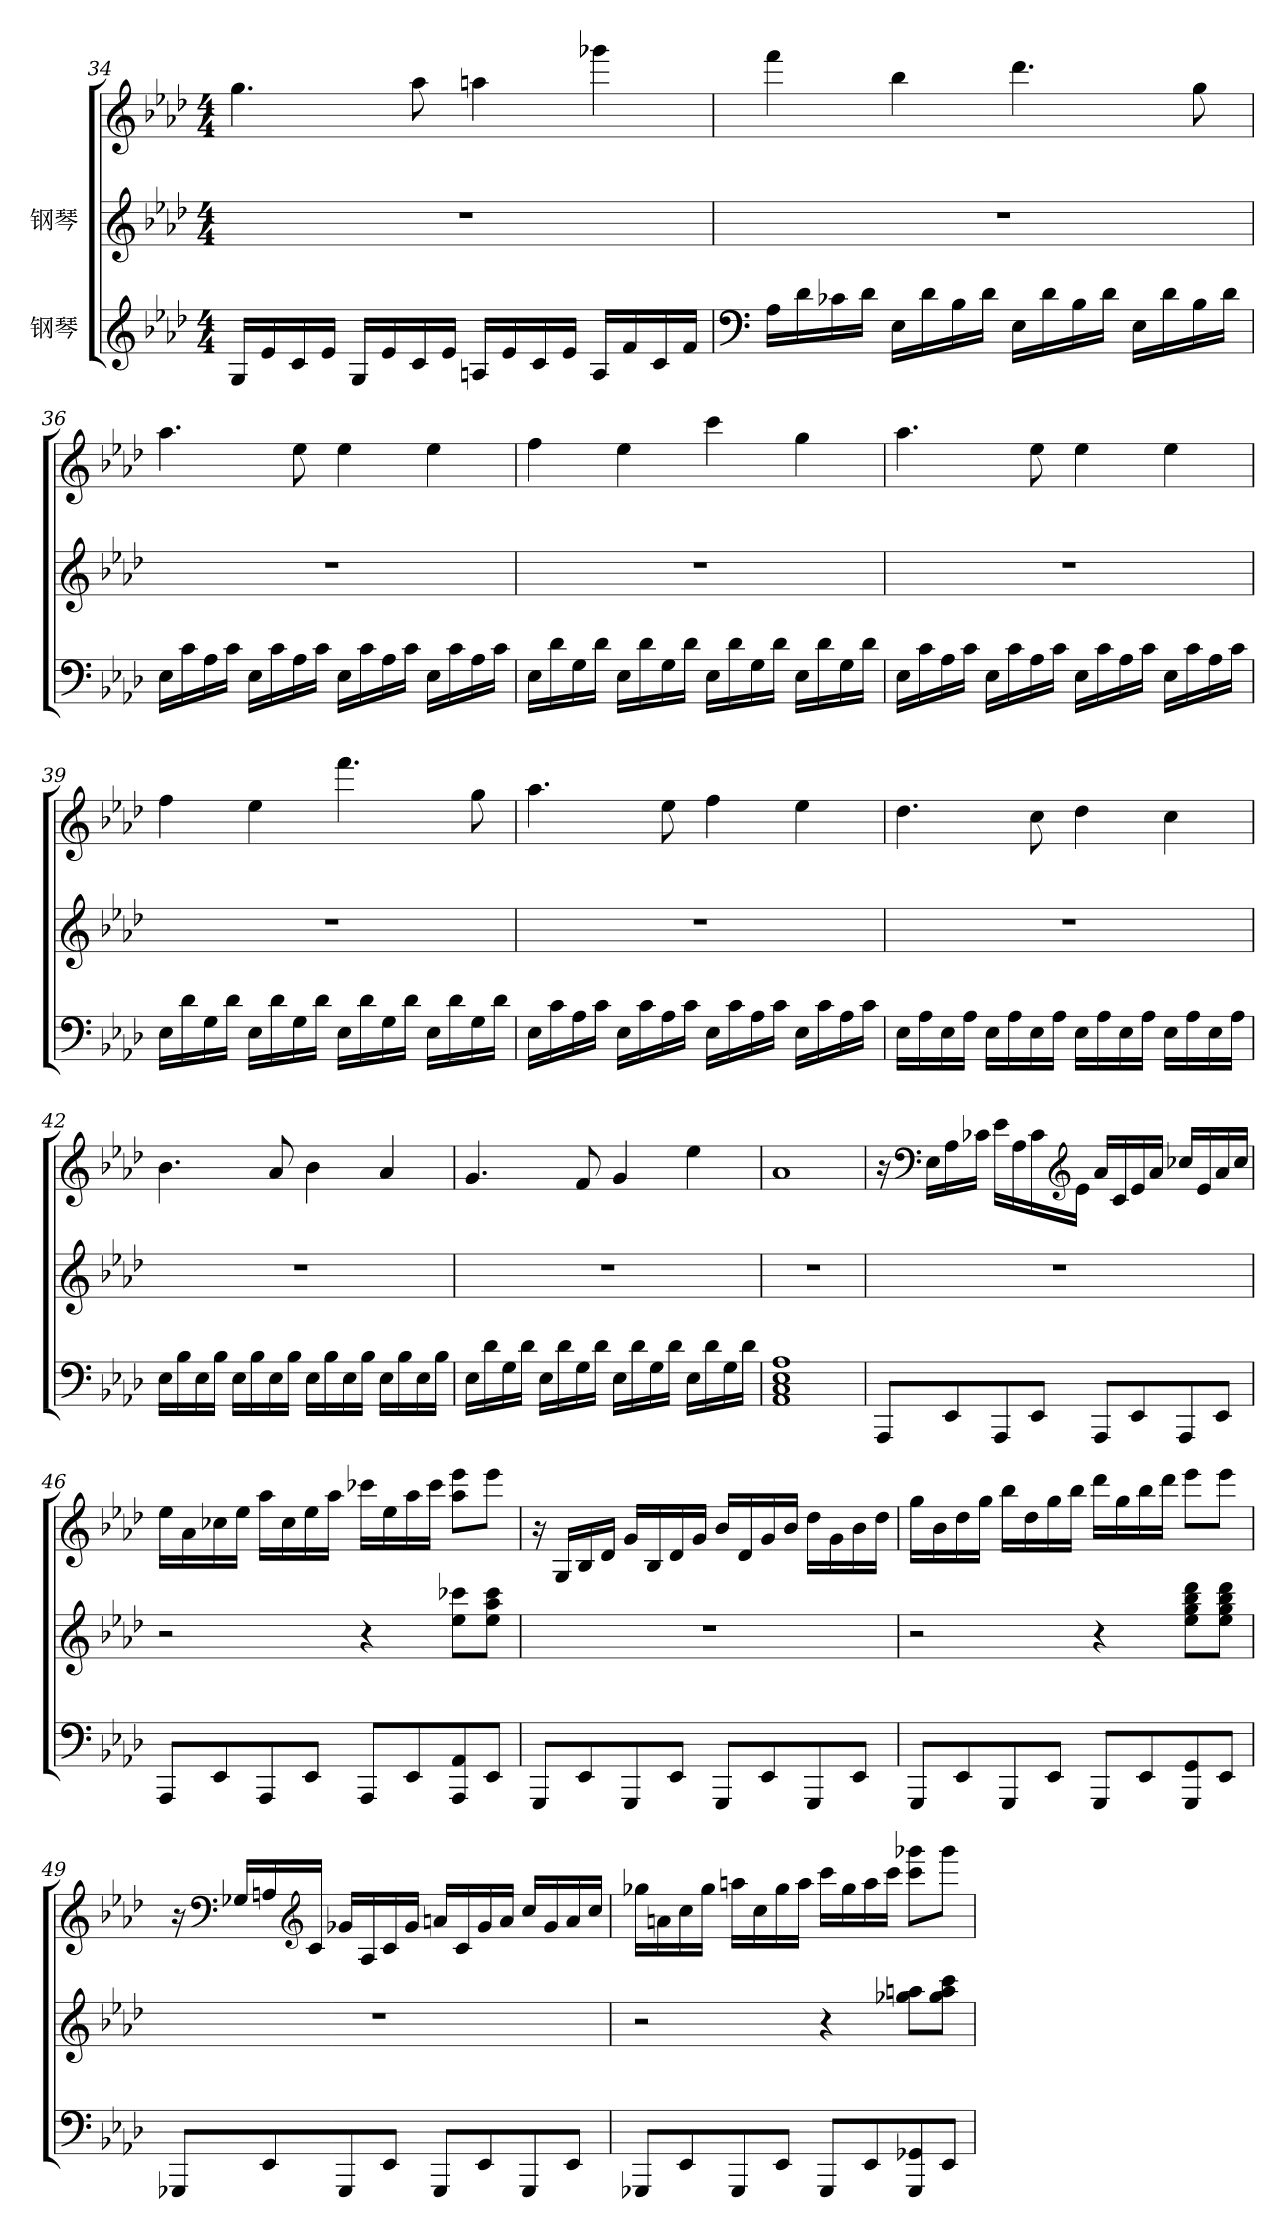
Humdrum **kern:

**kern	**kern	**kern
*part2	*part1	*part1
*staff3	*staff2	*staff1
*I"钢琴	*I"钢琴	*
*clefG2	*clefG2	*clefG2
*k[b-e-a-d-]	*k[b-e-a-d-]	*k[b-e-a-d-]
*M4/4	*M4/4	*M4/4
=34	=34	=34
16G/LL	1r	4.gg\
16e-/	.	.
16c/	.	.
16e-/JJ	.	.
16G/LL	.	.
16e-/	.	.
16c/	.	8aa-\
16e-/JJ	.	.
16An/LL	.	4aan\
16e-/	.	.
16c/	.	.
16e-/JJ	.	.
16A/LL	.	4ggg-X\
16f/	.	.
16c/	.	.
16f/JJ	.	.
!!LO:LB:g=z
=35	=35	=35
*clefF4	*	*
16A-\LL	1r	4fff\
16d-\	.	.
16c-X\	.	.
16d-\JJ	.	.
16E-\LL	.	4bb-\
16d-\	.	.
16B-\	.	.
16d-\JJ	.	.
16E-\LL	.	4.ddd-\
16d-\	.	.
16B-\	.	.
16d-\JJ	.	.
16E-\LL	.	.
16d-\	.	.
16B-\	.	8gg\
16d-\JJ	.	.
=36	=36	=36
16E-\LL	1r	4.aa-\
16c\	.	.
16A-\	.	.
16c\JJ	.	.
16E-\LL	.	.
16c\	.	.
16A-\	.	8ee-\
16c\JJ	.	.
16E-\LL	.	4ee-\
16c\	.	.
16A-\	.	.
16c\JJ	.	.
16E-\LL	.	4ee-\
16c\	.	.
16A-\	.	.
16c\JJ	.	.
!!LO:LB:g=z
=37	=37	=37
16E-\LL	1r	4ff\
16d-\	.	.
16G\	.	.
16d-\JJ	.	.
16E-\LL	.	4ee-\
16d-\	.	.
16G\	.	.
16d-\JJ	.	.
16E-\LL	.	4ccc\
16d-\	.	.
16G\	.	.
16d-\JJ	.	.
16E-\LL	.	4gg\
16d-\	.	.
16G\	.	.
16d-\JJ	.	.
=38	=38	=38
16E-\LL	1r	4.aa-\
16c\	.	.
16A-\	.	.
16c\JJ	.	.
16E-\LL	.	.
16c\	.	.
16A-\	.	8ee-\
16c\JJ	.	.
16E-\LL	.	4ee-\
16c\	.	.
16A-\	.	.
16c\JJ	.	.
16E-\LL	.	4ee-\
16c\	.	.
16A-\	.	.
16c\JJ	.	.
!!LO:LB:g=z
=39	=39	=39
16E-\LL	1r	4ff\
16d-\	.	.
16G\	.	.
16d-\JJ	.	.
16E-\LL	.	4ee-\
16d-\	.	.
16G\	.	.
16d-\JJ	.	.
16E-\LL	.	4.fff\
16d-\	.	.
16G\	.	.
16d-\JJ	.	.
16E-\LL	.	.
16d-\	.	.
16G\	.	8gg\
16d-\JJ	.	.
=40	=40	=40
16E-\LL	1r	4.aa-\
16c\	.	.
16A-\	.	.
16c\JJ	.	.
16E-\LL	.	.
16c\	.	.
16A-\	.	8ee-\
16c\JJ	.	.
16E-\LL	.	4ff\
16c\	.	.
16A-\	.	.
16c\JJ	.	.
16E-\LL	.	4ee-\
16c\	.	.
16A-\	.	.
16c\JJ	.	.
!!LO:PB:g=z
=41	=41	=41
16E-\LL	1r	4.dd-\
16A-\	.	.
16E-\	.	.
16A-\JJ	.	.
16E-\LL	.	.
16A-\	.	.
16E-\	.	8cc\
16A-\JJ	.	.
16E-\LL	.	4dd-\
16A-\	.	.
16E-\	.	.
16A-\JJ	.	.
16E-\LL	.	4cc\
16A-\	.	.
16E-\	.	.
16A-\JJ	.	.
=42	=42	=42
16E-\LL	1r	4.b-\
16B-\	.	.
16E-\	.	.
16B-\JJ	.	.
16E-\LL	.	.
16B-\	.	.
16E-\	.	8a-/
16B-\JJ	.	.
16E-\LL	.	4b-\
16B-\	.	.
16E-\	.	.
16B-\JJ	.	.
16E-\LL	.	4a-/
16B-\	.	.
16E-\	.	.
16B-\JJ	.	.
!!LO:LB:g=z
=43	=43	=43
16E-\LL	1r	4.g/
16d-\	.	.
16G\	.	.
16d-\JJ	.	.
16E-\LL	.	.
16d-\	.	.
16G\	.	8f/
16d-\JJ	.	.
16E-\LL	.	4g/
16d-\	.	.
16G\	.	.
16d-\JJ	.	.
16E-\LL	.	4ee-\
16d-\	.	.
16G\	.	.
16d-\JJ	.	.
=44	=44	=44
*	*	*MM99
1AA- 1C 1E- 1A-	1r	1a-
=45	=45	=45
*	*	*MM168
8AAA-/L	1r	16r
*	*	*clefF4
.	.	16E-\LL
8EE-/	.	16A-\
.	.	16c-X\JJ
8AAA-/	.	16e-\LL
.	.	16A-\
8EE-/J	.	16c-\
*	*	*clefG2
.	.	16e-\JJ
8AAA-/L	.	16a-/LL
.	.	16c-/
8EE-/	.	16e-/
.	.	16a-/JJ
8AAA-/	.	16cc-X/LL
.	.	16e-/
8EE-/J	.	16a-/
.	.	16cc-/JJ
!!LO:LB:g=z
=46	=46	=46
8AAA-/L	2r	16ee-\LL
.	.	16a-\
8EE-/	.	16cc-X\
.	.	16ee-\JJ
8AAA-/	.	16aa-\LL
.	.	16cc-\
8EE-/J	.	16ee-\
.	.	16aa-\JJ
8AAA-/L	4r	16ccc-X\LL
.	.	16ee-\
8EE-/	.	16aa-\
.	.	16ccc-\JJ
8AAA-/ 8AA-/	8ee-\ 8ccc-X\L	8aa-\ 8eee-\L
8EE-/J	8ee-\ 8aa-\ 8ccc-\J	8eee-\J
=47	=47	=47
8GGG/L	1r	16r
.	.	16G/LL
8EE-/	.	16B-/
.	.	16d-/JJ
8GGG/	.	16g/LL
.	.	16B-/
8EE-/J	.	16d-/
.	.	16g/JJ
8GGG/L	.	16b-/LL
.	.	16d-/
8EE-/	.	16g/
.	.	16b-/JJ
8GGG/	.	16dd-\LL
.	.	16g\
8EE-/J	.	16b-\
.	.	16dd-\JJ
!!LO:LB:g=z
=48	=48	=48
8GGG/L	2r	16gg\LL
.	.	16b-\
8EE-/	.	16dd-\
.	.	16gg\JJ
8GGG/	.	16bb-\LL
.	.	16dd-\
8EE-/J	.	16gg\
.	.	16bb-\JJ
8GGG/L	4r	16ddd-\LL
.	.	16gg\
8EE-/	.	16bb-\
.	.	16ddd-\JJ
8GGG/ 8GG/	8ee-\ 8gg\ 8bb-\ 8ddd-\L	8eee-\L
8EE-/J	8ee-\ 8gg\ 8bb-\ 8ddd-\J	8eee-\J
=49	=49	=49
8GGG-X/L	1r	16r
*	*	*clefF4
.	.	16G-X/LL
8EE-/	.	16An/
*	*	*clefG2
.	.	16c/JJ
8GGG-/	.	16g-X/LL
.	.	16A/
8EE-/J	.	16c/
.	.	16g-/JJ
8GGG-/L	.	16an/LL
.	.	16c/
8EE-/	.	16g-/
.	.	16a/JJ
8GGG-/	.	16cc/LL
.	.	16g-/
8EE-/J	.	16a/
.	.	16cc/JJ
!!LO:PB:g=z
=50	=50	=50
8GGG-X/L	2r	16gg-X\LL
.	.	16an\
8EE-/	.	16cc\
.	.	16gg-\JJ
8GGG-/	.	16aan\LL
.	.	16cc\
8EE-/J	.	16gg-\
.	.	16aa\JJ
8GGG-/L	4r	16ccc\LL
.	.	16gg-\
8EE-/	.	16aa\
.	.	16ccc\JJ
8GGG-/ 8GG-X/	8gg-X\ 8aan\L	8ccc\ 8ggg-X\L
8EE-/J	8gg-\ 8aa\ 8ccc\J	8ggg-\J
=	=	=
*-	*-	*-
